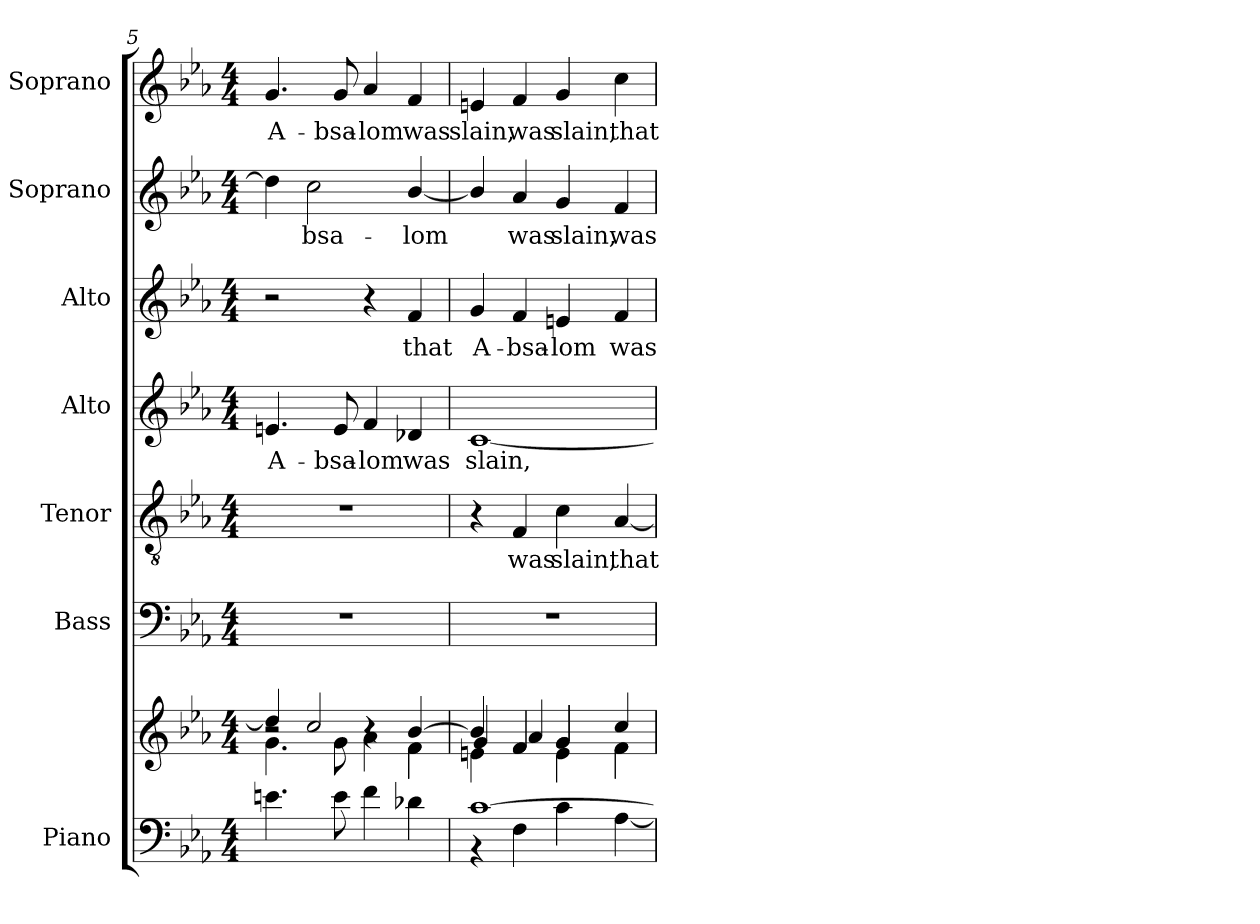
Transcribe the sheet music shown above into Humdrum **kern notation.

**kern	**kern	**kern	**kern	**text	**kern	**text	**kern	**text	**kern	**text	**kern	**text
*part7	*part7	*part6	*part5	*part5	*part4	*part4	*part3	*part3	*part2	*part2	*part1	*part1
*staff8	*staff7	*staff6	*staff5	*staff5	*staff4	*staff4	*staff3	*staff3	*staff2	*staff2	*staff1	*staff1
*I"Piano	*	*I"Bass	*I"Tenor	*	*I"Alto	*	*I"Alto	*	*I"Soprano	*	*I"Soprano	*
*	*	*I'B.	*I'T.	*	*	*	*I'A.	*	*	*	*I'S.	*
*clefF4	*clefG2	*clefF4	*clefGv2	*	*clefG2	*	*clefG2	*	*clefG2	*	*clefG2	*
*	*	*	*ITrd7c12	*	*	*	*	*	*	*	*	*
*k[b-e-a-]	*k[b-e-a-]	*k[b-e-a-]	*k[b-e-a-]	*	*k[b-e-a-]	*	*k[b-e-a-]	*	*k[b-e-a-]	*	*k[b-e-a-]	*
*E-:	*E-:	*E-:	*E-:	*	*E-:	*	*E-:	*	*E-:	*	*E-:	*
*M4/4	*M4/4	*M4/4	*M4/4	*	*M4/4	*	*M4/4	*	*M4/4	*	*M4/4	*
=5	=5	=5	=5	=5	=5	=5	=5	=5	=5	=5	=5	=5
*	*^	*	*	*	*	*	*	*	*	*	*	*
*	*	*^	*	*	*	*	*	*	*	*	*	*	*
!	!	!	!	!	!	!	!	!LO:LY:b:color=#000000	!	!	!	!	!	!
!	!	!	!	!	!	!	!	!	!	!	!	!	!	!LO:LY:b:color=#000000
4.eni\	4dd-i/]	4.gi\	2r	1r	1r	.	4.eni/	A-	2r	.	4dd-i\]	.	4.gi/	A-
!	!	!	!	!	!	!	!	!	!	!	!	!LO:LY:b:color=#000000	!	!
.	2cci/	.	.	.	.	.	.	.	.	.	2cci\	-bsa-	.	.
!	!	!	!	!	!	!	!	!LO:LY:b:color=#000000	!	!	!	!	!	!
!	!	!	!	!	!	!	!	!	!	!	!	!	!	!LO:LY:b:color=#000000
8ei\	.	8gi\	.	.	.	.	8ei/	-bsa-	.	.	.	.	8gi/	-bsa-
!	!	!	!	!	!	!	!	!LO:LY:b:color=#000000	!	!	!	!	!	!
!	!	!	!	!	!	!	!	!	!	!	!	!	!	!LO:LY:b:color=#000000
4fi\	.	4a-i\	4r	.	.	.	4fi/	-lom	4r	.	.	.	4a-i/	-lom
!	!	!	!	!	!	!	!	!LO:LY:b:color=#000000	!	!	!	!	!	!
!	!	!	!	!	!	!	!	!	!	!LO:LY:b:color=#000000	!	!	!	!
!	!	!	!	!	!	!	!	!	!	!	!	!LO:LY:b:color=#000000	!	!
!	!	!	!	!	!	!	!	!	!	!	!	!	!	!LO:LY:b:color=#000000
4d-Xi\	[4b-i/	4fi\	4fi\	.	.	.	4d-Xi/	was	4fi/	that	[4b-i/	-lom	4fi/	was
!!LO:LB:g=z
=6	=6	=6	=6	=6	=6	=6	=6	=6	=6	=6	=6	=6	=6	=6
*^	*	*	*	*	*	*	*	*	*	*	*	*	*	*
!	!	!	!	!	!	!	!	!	!LO:LY:b:color=#000000	!	!	!	!	!	!
!	!	!	!	!	!	!	!	!	!	!	!LO:LY:b:color=#000000	!	!	!	!
!	!	!	!	!	!	!	!	!	!	!	!	!	!	!	!LO:LY:b:color=#000000
[1ci	4r	4eni\	4b-i/]	4gi/	1r	4r	.	[1ci	slain,	4gi/	A-	4b-i/]	.	4eni/	slain,
!	!	!	!	!	!	!	!LO:LY:b:color=#000000	!	!	!	!	!	!	!	!
!	!	!	!	!	!	!	!	!	!	!	!LO:LY:b:color=#000000	!	!	!	!
!	!	!	!	!	!	!	!	!	!	!	!	!	!LO:LY:b:color=#000000	!	!
!	!	!	!	!	!	!	!	!	!	!	!	!	!	!	!LO:LY:b:color=#000000
.	4Fi\	4fi/	4a-i/	4fi/	.	4FFi/	was	.	.	4fi/	-bsa-	4a-i/	was	4fi/	was
!	!	!	!	!	!	!	!LO:LY:b:color=#000000	!	!	!	!	!	!	!	!
!	!	!	!	!	!	!	!	!	!	!	!LO:LY:b:color=#000000	!	!	!	!
!	!	!	!	!	!	!	!	!	!	!	!	!	!LO:LY:b:color=#000000	!	!
!	!	!	!	!	!	!	!	!	!	!	!	!	!	!	!LO:LY:b:color=#000000
.	4ci\	4gi/	4gi/	4ei\	.	4Ci\	slain,	.	.	4eni/	-lom	4gi/	slain,	4gi/	slain,
!	!	!	!	!	!	!	!LO:LY:b:color=#000000	!	!	!	!	!	!	!	!
!	!	!	!	!	!	!	!	!	!	!	!LO:LY:b:color=#000000	!	!	!	!
!	!	!	!	!	!	!	!	!	!	!	!	!	!LO:LY:b:color=#000000	!	!
!	!	!	!	!	!	!	!	!	!	!	!	!	!	!	!LO:LY:b:color=#000000
.	[4A-i\	4cci/	4fi\	4fi\	.	[4AA-i/	that	.	.	4fi/	was	4fi/	was	4cci\	that
*v	*v	*	*	*	*	*	*	*	*	*	*	*	*	*	*
*	*v	*v	*v	*	*	*	*	*	*	*	*	*	*	*
=	=	=	=	=	=	=	=	=	=	=	=	=
*-	*-	*-	*-	*-	*-	*-	*-	*-	*-	*-	*-	*-
